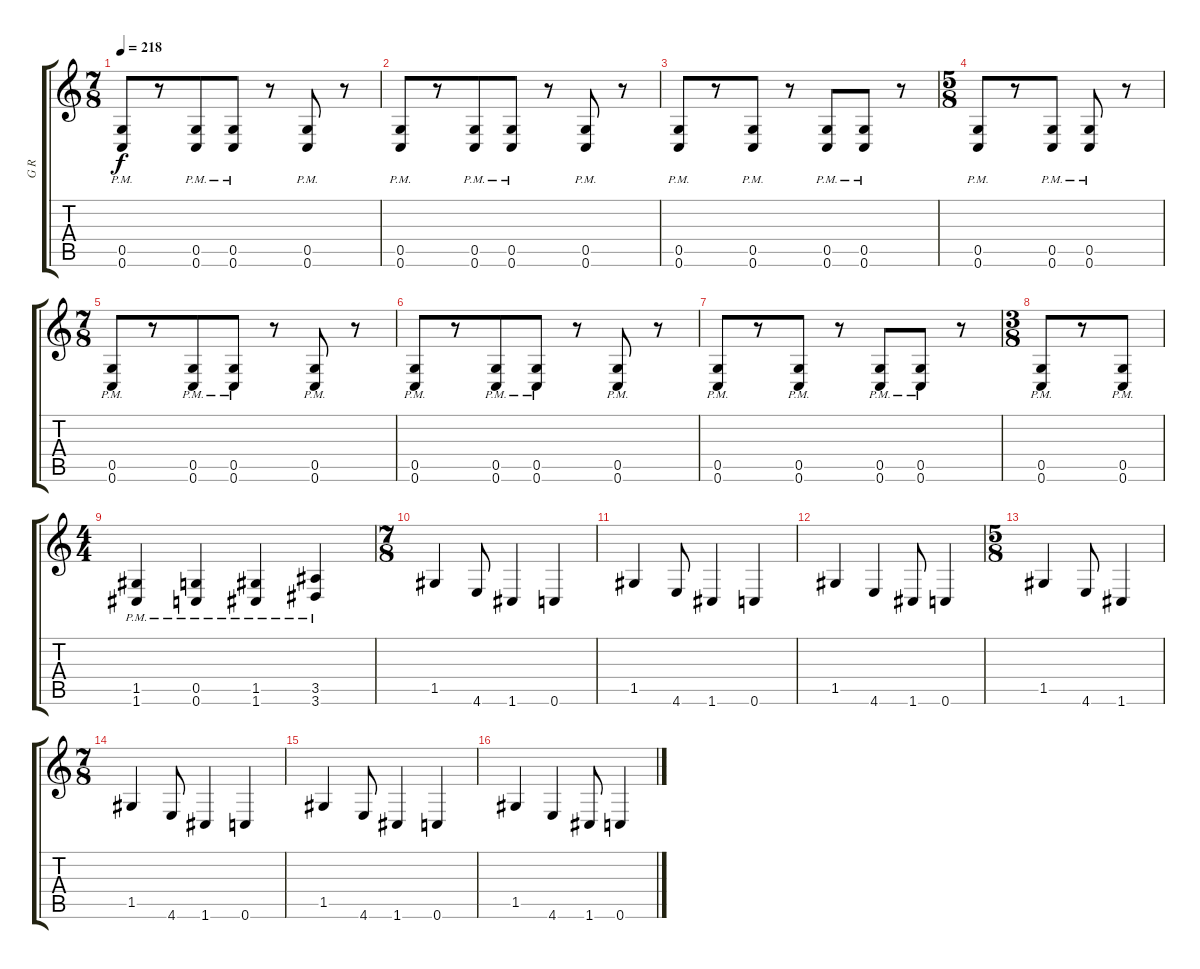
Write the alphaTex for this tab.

\track ("G R" "G R") {instrument distortionguitar}
\staff {score tabs}
\tuning (D4 A3 F3 C3 G2 C2) {hide}
\ts (7 8)
\tempo 218
\clef g2
\ks c
(0.5{pm} 0.6{pm}).8{dy f} r.8 (0.5{pm} 0.6{pm}).8 (0.5{pm} 0.6{pm}).8 r.8 (0.5{pm} 0.6{pm}).8 r.8 |
(0.5{pm} 0.6{pm}).8 r.8 (0.5{pm} 0.6{pm}).8 (0.5{pm} 0.6{pm}).8 r.8 (0.5{pm} 0.6{pm}).8 r.8 |
(0.5{pm} 0.6{pm}).8 r.8 (0.5{pm} 0.6{pm}).8 r.8 (0.5{pm} 0.6{pm}).8 (0.5{pm} 0.6{pm}).8 r.8 |
\ts (5 8)
(0.5{pm} 0.6{pm}).8 r.8 (0.5{pm} 0.6{pm}).8 (0.5{pm} 0.6{pm}).8 r.8 |
\ts (7 8)
(0.5{pm} 0.6{pm}).8 r.8 (0.5{pm} 0.6{pm}).8 (0.5{pm} 0.6{pm}).8 r.8 (0.5{pm} 0.6{pm}).8 r.8 |
(0.5{pm} 0.6{pm}).8 r.8 (0.5{pm} 0.6{pm}).8 (0.5{pm} 0.6{pm}).8 r.8 (0.5{pm} 0.6{pm}).8 r.8 |
(0.5{pm} 0.6{pm}).8 r.8 (0.5{pm} 0.6{pm}).8 r.8 (0.5{pm} 0.6{pm}).8 (0.5{pm} 0.6{pm}).8 r.8 |
\ts (3 8)
(0.5{pm} 0.6{pm}).8 r.8 (0.5{pm} 0.6{pm}).8 |
\ts (4 4)
(1.5{pm} 1.6{pm}).4 (0.5{pm} 0.6{pm}).4 (1.5{pm} 1.6{pm}).4 (3.5{pm} 3.6{pm}).4 |
\ts (7 8)
1.5.4 4.6.8 1.6.4 0.6.4 |
1.5.4 4.6.8 1.6.4 0.6.4 |
1.5.4 4.6.4 1.6.8 0.6.4 |
\ts (5 8)
1.5.4 4.6.8 1.6.4 |
\ts (7 8)
1.5.4 4.6.8 1.6.4 0.6.4 |
1.5.4 4.6.8 1.6.4 0.6.4 |
1.5.4 4.6.4 1.6.8 0.6.4
